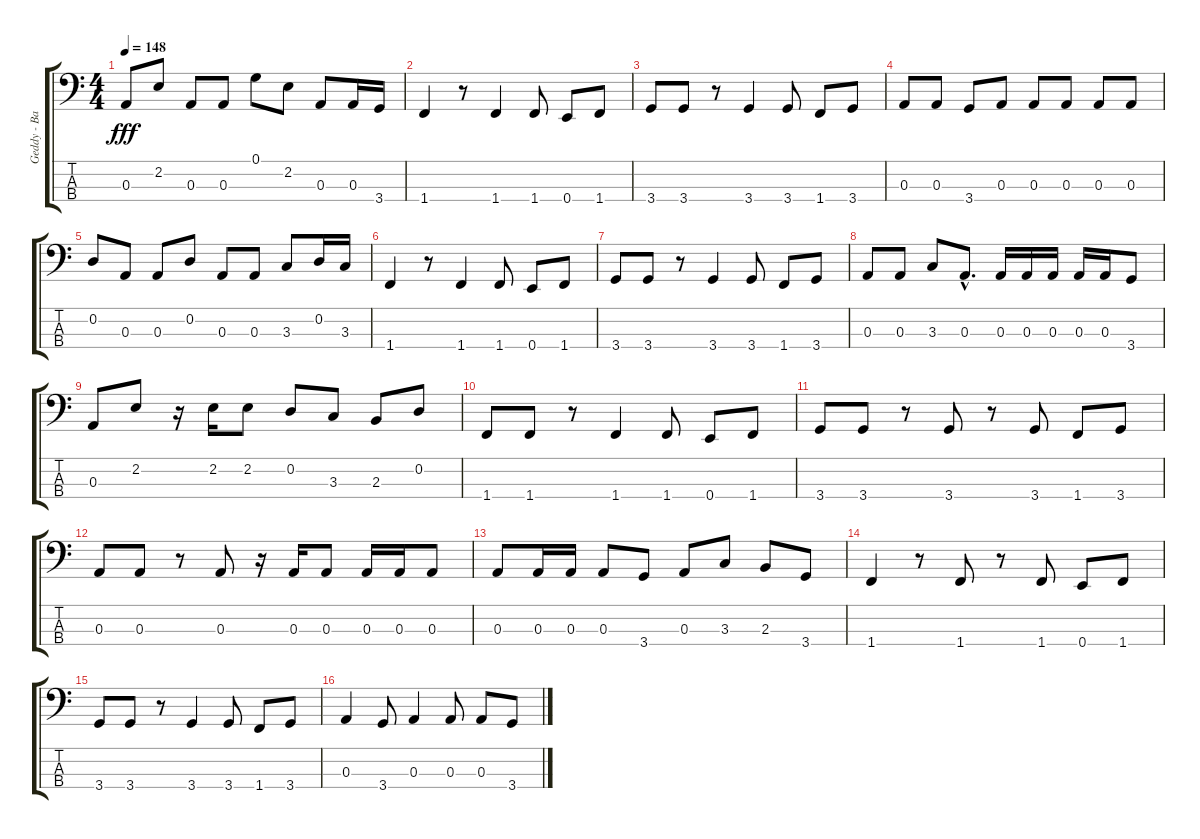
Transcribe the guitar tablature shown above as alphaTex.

\track ("Geddy - Baixo" "Geddy - Ba") {instrument electricbassfinger}
\staff {score tabs}
\tuning (G2 D2 A1 E1) {hide}
\ts (4 4)
\tempo 148
\clef f4
\ks c
0.3.8{dy fff} 2.2.8 0.3.8 0.3.8 0.1.8 2.2.8 0.3.8 0.3.16 3.4.16 |
1.4.4 r.8 1.4.4 1.4.8 0.4.8 1.4.8 |
3.4.8 3.4.8 r.8 3.4.4 3.4.8 1.4.8 3.4.8 |
0.3.8 0.3.8 3.4.8 0.3.8 0.3.8 0.3.8 0.3.8 0.3.8 |
0.2.8 0.3.8 0.3.8 0.2.8 0.3.8 0.3.8 3.3.8 0.2.16 3.3.16 |
1.4.4 r.8 1.4.4 1.4.8 0.4.8 1.4.8 |
3.4.8 3.4.8 r.8 3.4.4 3.4.8 1.4.8 3.4.8 |
0.3.8 0.3.8 3.3.8 0.3{hac}.8{d} 0.3.16 0.3.16 0.3.16 0.3.16 0.3.16 3.4.8 |
0.3.8 2.2.8 r.16 2.2.16 2.2.8 0.2.8 3.3.8 2.3.8 0.2.8 |
1.4.8 1.4.8 r.8 1.4.4 1.4.8 0.4.8 1.4.8 |
3.4.8 3.4.8 r.8 3.4.8 r.8 3.4.8 1.4.8 3.4.8 |
0.3.8 0.3.8 r.8 0.3.8 r.16 0.3.16 0.3.8 0.3.16 0.3.16 0.3.8 |
0.3.8 0.3.16 0.3.16 0.3.8 3.4.8 0.3.8 3.3.8 2.3.8 3.4.8 |
1.4.4 r.8 1.4.8 r.8 1.4.8 0.4.8 1.4.8 |
3.4.8 3.4.8 r.8 3.4.4 3.4.8 1.4.8 3.4.8 |
0.3.4 3.4.8 0.3.4 0.3.8 0.3.8 3.4.8
